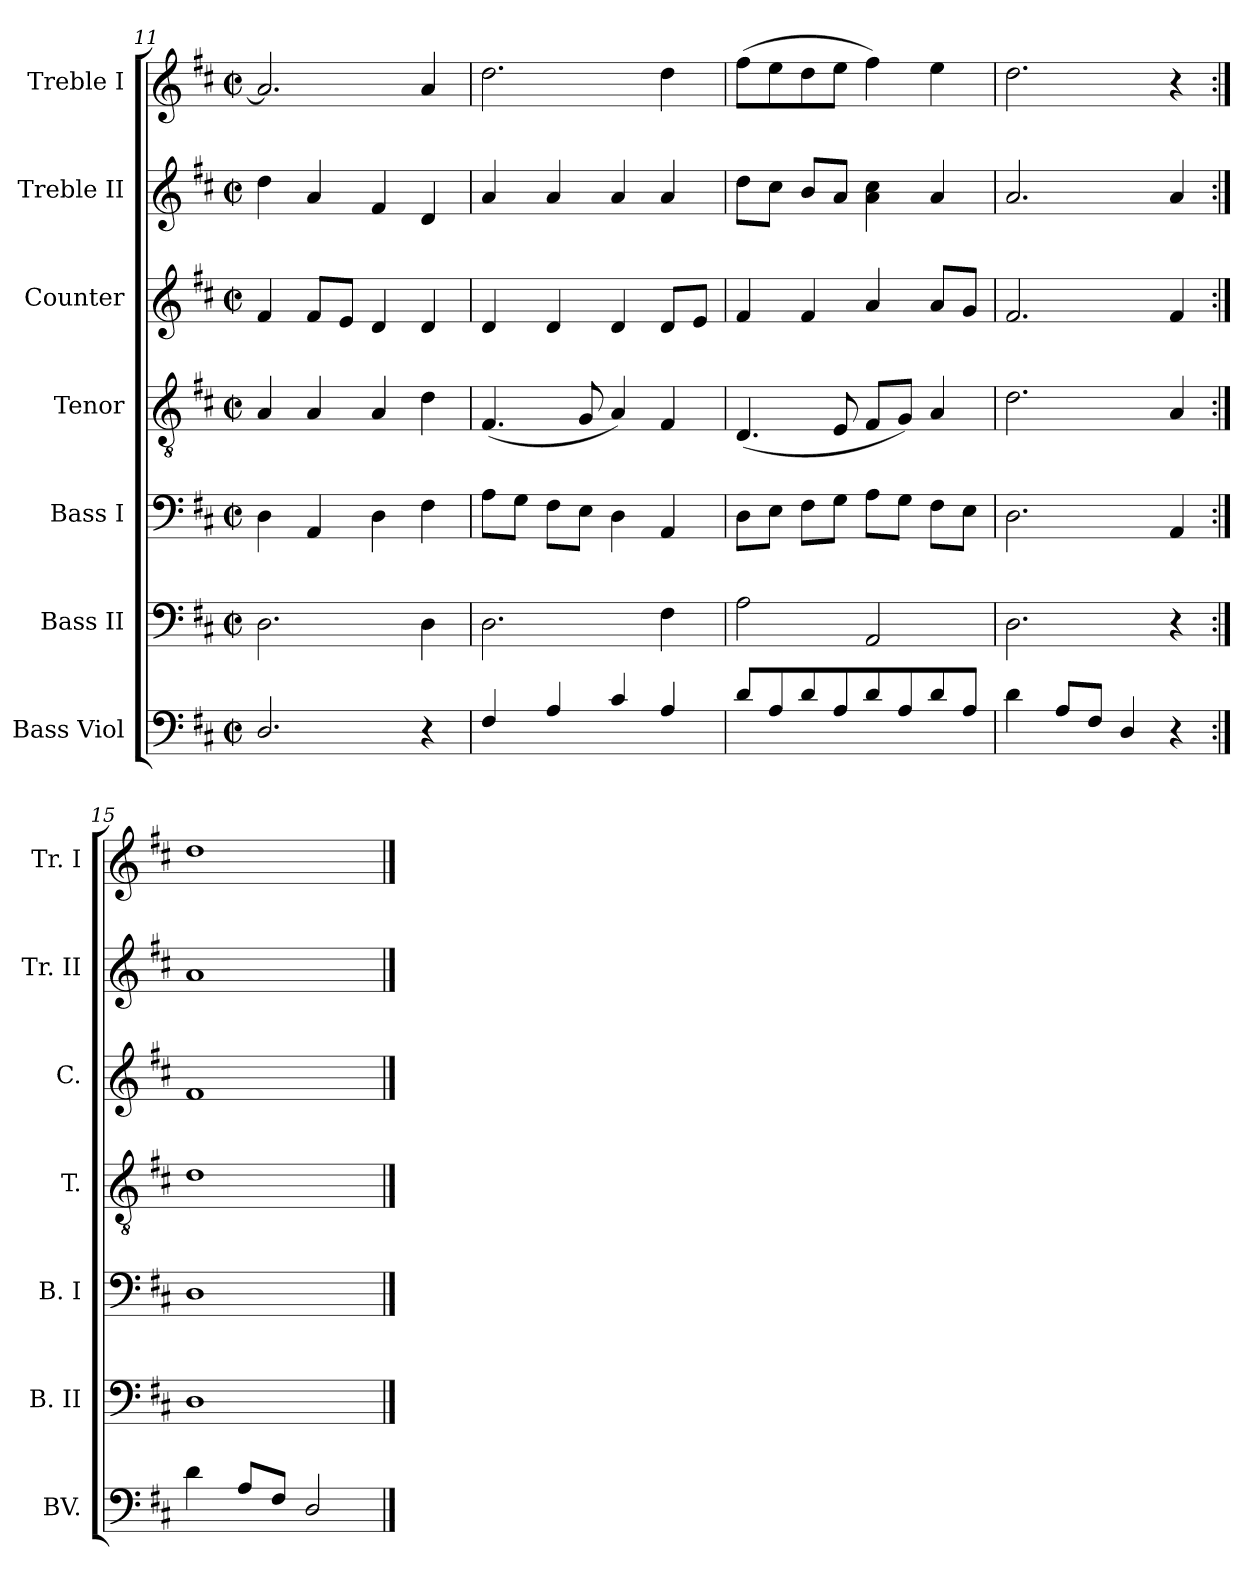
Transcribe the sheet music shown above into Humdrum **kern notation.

**kern	**kern	**kern	**kern	**kern	**kern	**kern
*part7	*part6	*part5	*part4	*part3	*part2	*part1
*staff7	*staff6	*staff5	*staff4	*staff3	*staff2	*staff1
*I"Bass Viol	*I"Bass II	*I"Bass I	*I"Tenor	*I"Counter	*I"Treble II	*I"Treble I
*I'BV.	*I'B. II	*I'B. I	*I'T.	*I'C.	*I'Tr. II	*I'Tr. I
*clefF4	*clefF4	*clefF4	*clefGv2	*clefG2	*clefG2	*clefG2
*ITrd7c12	*	*	*	*	*	*
*k[f#c#]	*k[f#c#]	*k[f#c#]	*k[f#c#]	*k[f#c#]	*k[f#c#]	*k[f#c#]
*M2/2	*M2/2	*M2/2	*M2/2	*M2/2	*M2/2	*M2/2
*met(c|)	*met(c|)	*met(c|)	*met(c|)	*met(c|)	*met(c|)	*met(c|)
=11	=11	=11	=11	=11	=11	=11
2.DD/	2.D\	4D\	4A/	4f#/	4dd\	2.a/]
.	.	4AA/	4A/	8f#/L	4a/	.
.	.	.	.	8e/J	.	.
.	.	4D\	4A/	4d/	4f#/	.
4r	4D\	4F#\	4d\	4d/	4d/	4a/
=12	=12	=12	=12	=12	=12	=12
4FF#/	2.D\	8A\L	(4.F#/	4d/	4a/	2.dd\
.	.	8G\J	.	.	.	.
4AA/	.	8F#\L	.	4d/	4a/	.
.	.	8E\J	8G/	.	.	.
4C#/	.	4D\	4A/)	4d/	4a/	.
4AA/	4F#\	4AA/	4F#/	8d/L	4a/	4dd\
.	.	.	.	8e/J	.	.
=13	=13	=13	=13	=13	=13	=13
8D/L	2A\	8D\L	(4.D/	4f#/	8dd\L	(8ff#\L
8AA/	.	8E\J	.	.	8cc#\J	8ee\
8D/	.	8F#\L	.	4f#/	8b/L	8dd\
8AA/	.	8G\J	8E/	.	8a/J	8ee\J
8D/	2AA/	8A\L	8F#/L	4a/	4a\ 4cc#\	4ff#\)
8AA/	.	8G\J	8G/J)	.	.	.
8D/	.	8F#\L	4A/	8a/L	4a/	4ee\
8AA/J	.	8E\J	.	8g/J	.	.
=14	=14	=14	=14	=14	=14	=14
4D\	2.D\	2.D\	2.d\	2.f#/	2.a/	2.dd\
8AA/L	.	.	.	.	.	.
8FF#/J	.	.	.	.	.	.
4DD/	.	.	.	.	.	.
4r	4r	4AA/	4A/	4f#/	4a/	4r
=15:|!	=15:|!	=15:|!	=15:|!	=15:|!	=15:|!	=15:|!
4D\	1D	1D	1d	1f#	1a	1dd
8AA/L	.	.	.	.	.	.
8FF#/J	.	.	.	.	.	.
2DD/	.	.	.	.	.	.
==	==	==	==	==	==	==
*-	*-	*-	*-	*-	*-	*-
